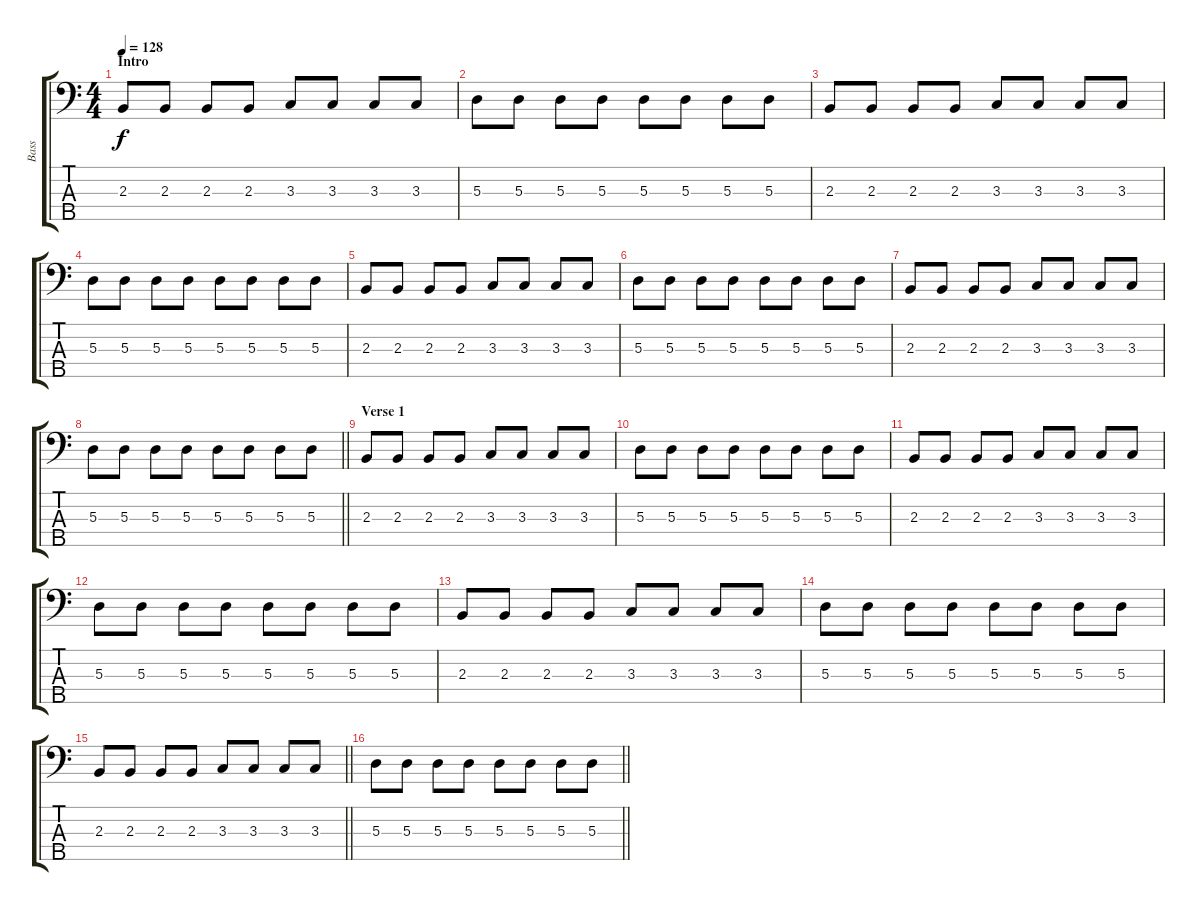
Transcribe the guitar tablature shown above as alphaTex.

\track ("Bass" "Bass") {instrument electricbasspick}
\staff {score tabs}
\tuning (G2 D2 A1 E1 B0) {hide}
\ts (4 4)
\section ("" "Intro")
\tempo 128
\clef f4
\ks c
2.3.8{dy f instrument electricbasspick} 2.3.8 2.3.8 2.3.8 3.3.8 3.3.8 3.3.8 3.3.8 |
5.3.8 5.3.8 5.3.8 5.3.8 5.3.8 5.3.8 5.3.8 5.3.8 |
2.3.8 2.3.8 2.3.8 2.3.8 3.3.8 3.3.8 3.3.8 3.3.8 |
5.3.8 5.3.8 5.3.8 5.3.8 5.3.8 5.3.8 5.3.8 5.3.8 |
2.3.8 2.3.8 2.3.8 2.3.8 3.3.8 3.3.8 3.3.8 3.3.8 |
5.3.8 5.3.8 5.3.8 5.3.8 5.3.8 5.3.8 5.3.8 5.3.8 |
2.3.8 2.3.8 2.3.8 2.3.8 3.3.8 3.3.8 3.3.8 3.3.8 |
\barLineRight lightlight
5.3.8 5.3.8 5.3.8 5.3.8 5.3.8 5.3.8 5.3.8 5.3.8 |
\section ("" "Verse 1")
2.3.8 2.3.8 2.3.8 2.3.8 3.3.8 3.3.8 3.3.8 3.3.8 |
5.3.8 5.3.8 5.3.8 5.3.8 5.3.8 5.3.8 5.3.8 5.3.8 |
2.3.8 2.3.8 2.3.8 2.3.8 3.3.8 3.3.8 3.3.8 3.3.8 |
5.3.8 5.3.8 5.3.8 5.3.8 5.3.8 5.3.8 5.3.8 5.3.8 |
2.3.8 2.3.8 2.3.8 2.3.8 3.3.8 3.3.8 3.3.8 3.3.8 |
5.3.8 5.3.8 5.3.8 5.3.8 5.3.8 5.3.8 5.3.8 5.3.8 |
\barLineRight lightlight
2.3.8 2.3.8 2.3.8 2.3.8 3.3.8 3.3.8 3.3.8 3.3.8 |
\barLineRight lightlight
5.3.8 5.3.8 5.3.8 5.3.8 5.3.8 5.3.8 5.3.8 5.3.8
